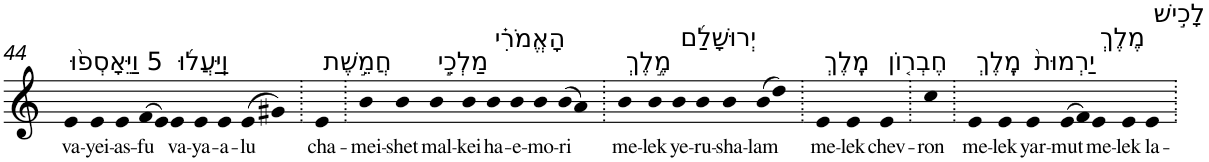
**kern	**text
*part1	*part1
*staff1	*staff1
*I"Piano	*
*I'Pno	*
!!LO:PB:g=z
*clefG2	*
*k[]	*
=44	=44
!LO:TX:a:t=5 וַיֵּאָסְפ֨וּ	!
!	!LO:LY:b
4e	va-
!	!LO:LY:b
4e	-yei-
!	!LO:LY:b
4e	-as-
!	!LO:LY:b
(>8f	-fu
8e)	.
!LO:TX:a:t=וַֽיַּעֲל֜וּ	!
!	!LO:LY:b
4e	va-
!	!LO:LY:b
4e	-ya-
!	!LO:LY:b
4e	-a-
!	!LO:LY:b
(>8e	-lu
8g#X)	.
=45.	=45.
!LO:TX:a:t=חֲמֵ֣שֶׁת	!
!	!LO:LY:b
4e	cha-
=46.	=46.
!	!LO:LY:b
4b	-mei-
!	!LO:LY:b
4b	-shet
!LO:TX:a:t=מַלְכֵ֣י	!
!	!LO:LY:b
4b	mal-
!	!LO:LY:b
4b	-kei
!LO:TX:a:t=הָאֱמֹרִ֗י	!
!	!LO:LY:b
4b	ha-
!	!LO:LY:b
4b	-e-
!	!LO:LY:b
4b	-mo-
!	!LO:LY:b
(>8b	-ri
8a)	.
=47.	=47.
!LO:TX:a:t=מֶ֣לֶךְ	!
!	!LO:LY:b
4b	me-
!	!LO:LY:b
4b	-lek
!LO:TX:a:t=יְרוּשָׁלִַ֜ם	!
!	!LO:LY:b
4b	ye-
!	!LO:LY:b
4b	-ru-
!	!LO:LY:b
4b	-sha-
!	!LO:LY:b
(>8b	-lam
8dd)	.
=48.	=48.
!LO:TX:a:t=מֶֽלֶךְ	!
!	!LO:LY:b
4e	me-
!	!LO:LY:b
4e	-lek
!LO:TX:a:t=חֶבְר֤וֹן	!
!	!LO:LY:b
4e	chev-
=49.	=49.
!	!LO:LY:b
4cc	-ron
=50.	=50.
!LO:TX:a:t=מֶֽלֶךְ	!
!	!LO:LY:b
4e	me-
!	!LO:LY:b
4e	-lek
!LO:TX:a:t=יַרְמוּת֙	!
!	!LO:LY:b
4e	yar-
!	!LO:LY:b
(>8e	-mut
8f)	.
!LO:TX:a:t=מֶלֶךְ	!
!	!LO:LY:b
4e	me-
!	!LO:LY:b
4e	-lek
!LO:TX:a:t=לָכִ֣ישׁ	!
!	!LO:LY:b
4e	la-
=.	=.
*-	*-
